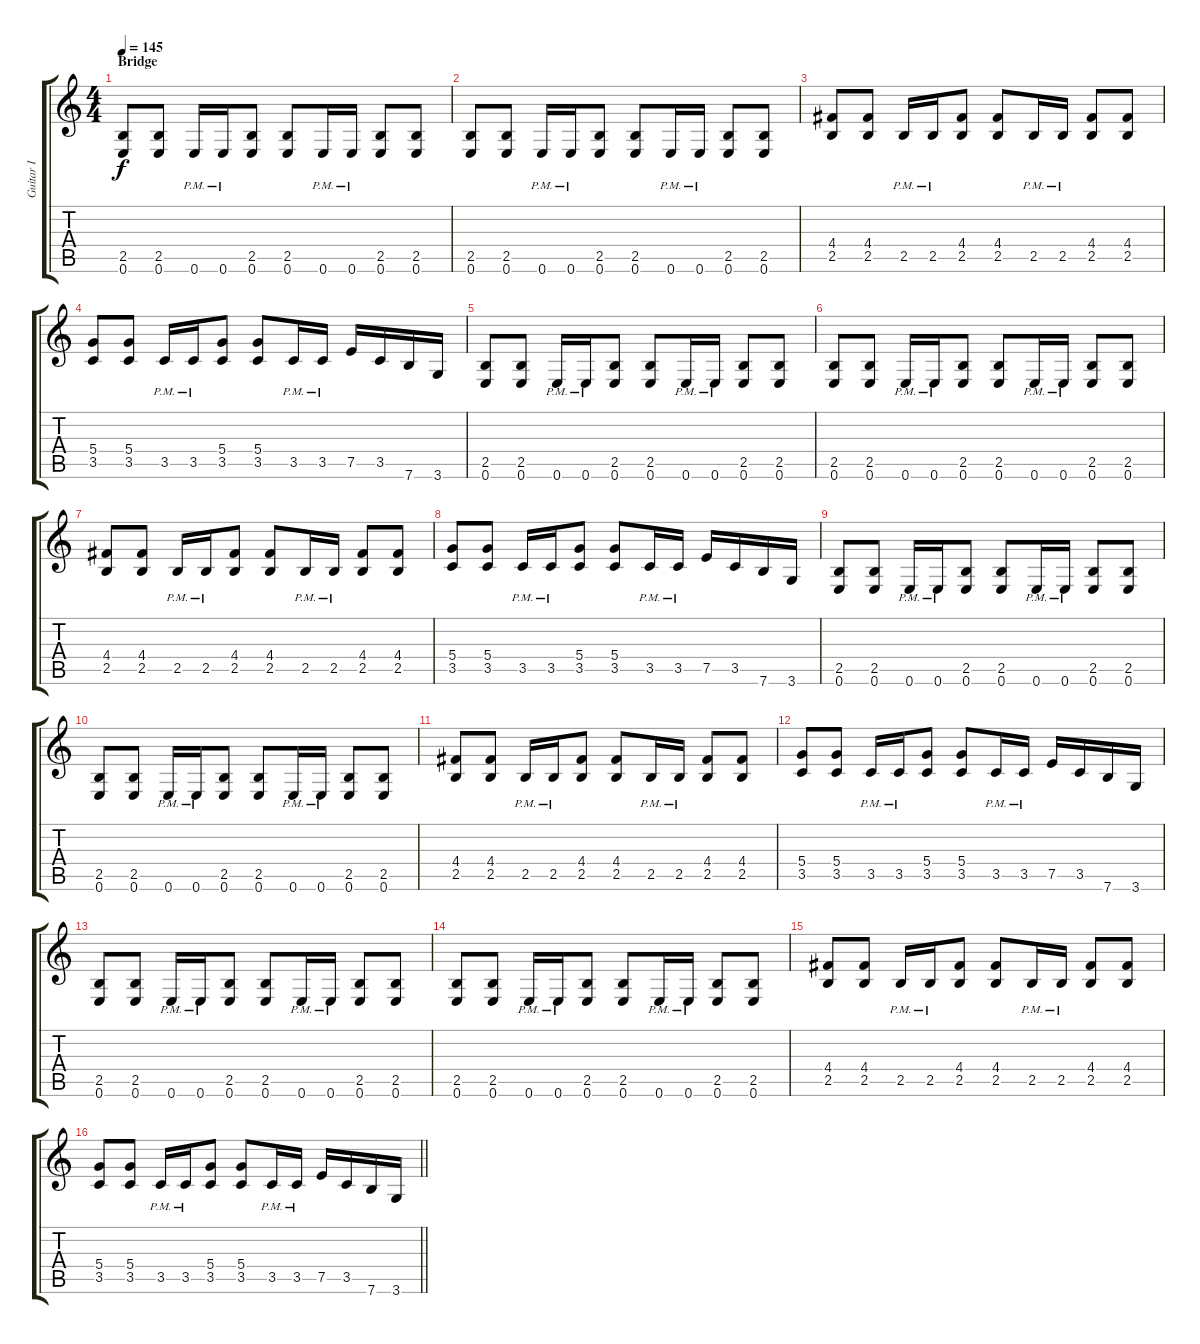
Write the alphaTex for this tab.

\track ("Guitar I" "Guitar I") {instrument distortionguitar}
\staff {score tabs}
\tuning (E4 B3 G3 D3 A2 E2) {hide}
\ts (4 4)
\section ("" "Bridge")
\tempo 145
\clef g2
\ks c
(2.5 0.6).8{dy f} (2.5 0.6).8 0.6{pm}.16 0.6{pm}.16 (2.5 0.6).8 (2.5 0.6).8 0.6{pm}.16 0.6{pm}.16 (2.5 0.6).8 (2.5 0.6).8 |
(2.5 0.6).8 (2.5 0.6).8 0.6{pm}.16 0.6{pm}.16 (2.5 0.6).8 (2.5 0.6).8 0.6{pm}.16 0.6{pm}.16 (2.5 0.6).8 (2.5 0.6).8 |
(4.4 2.5).8 (4.4 2.5).8 2.5{pm}.16 2.5{pm}.16 (4.4 2.5).8 (4.4 2.5).8 2.5{pm}.16 2.5{pm}.16 (4.4 2.5).8 (4.4 2.5).8 |
(5.4 3.5).8 (5.4 3.5).8 3.5{pm}.16 3.5{pm}.16 (5.4 3.5).8 (5.4 3.5).8 3.5{pm}.16 3.5{pm}.16 7.5.16 3.5.16 7.6.16 3.6.16 |
(2.5 0.6).8 (2.5 0.6).8 0.6{pm}.16 0.6{pm}.16 (2.5 0.6).8 (2.5 0.6).8 0.6{pm}.16 0.6{pm}.16 (2.5 0.6).8 (2.5 0.6).8 |
(2.5 0.6).8 (2.5 0.6).8 0.6{pm}.16 0.6{pm}.16 (2.5 0.6).8 (2.5 0.6).8 0.6{pm}.16 0.6{pm}.16 (2.5 0.6).8 (2.5 0.6).8 |
(4.4 2.5).8 (4.4 2.5).8 2.5{pm}.16 2.5{pm}.16 (4.4 2.5).8 (4.4 2.5).8 2.5{pm}.16 2.5{pm}.16 (4.4 2.5).8 (4.4 2.5).8 |
(5.4 3.5).8 (5.4 3.5).8 3.5{pm}.16 3.5{pm}.16 (5.4 3.5).8 (5.4 3.5).8 3.5{pm}.16 3.5{pm}.16 7.5.16 3.5.16 7.6.16 3.6.16 |
(2.5 0.6).8 (2.5 0.6).8 0.6{pm}.16 0.6{pm}.16 (2.5 0.6).8 (2.5 0.6).8 0.6{pm}.16 0.6{pm}.16 (2.5 0.6).8 (2.5 0.6).8 |
(2.5 0.6).8 (2.5 0.6).8 0.6{pm}.16 0.6{pm}.16 (2.5 0.6).8 (2.5 0.6).8 0.6{pm}.16 0.6{pm}.16 (2.5 0.6).8 (2.5 0.6).8 |
(4.4 2.5).8 (4.4 2.5).8 2.5{pm}.16 2.5{pm}.16 (4.4 2.5).8 (4.4 2.5).8 2.5{pm}.16 2.5{pm}.16 (4.4 2.5).8 (4.4 2.5).8 |
(5.4 3.5).8 (5.4 3.5).8 3.5{pm}.16 3.5{pm}.16 (5.4 3.5).8 (5.4 3.5).8 3.5{pm}.16 3.5{pm}.16 7.5.16 3.5.16 7.6.16 3.6.16 |
(2.5 0.6).8 (2.5 0.6).8 0.6{pm}.16 0.6{pm}.16 (2.5 0.6).8 (2.5 0.6).8 0.6{pm}.16 0.6{pm}.16 (2.5 0.6).8 (2.5 0.6).8 |
(2.5 0.6).8 (2.5 0.6).8 0.6{pm}.16 0.6{pm}.16 (2.5 0.6).8 (2.5 0.6).8 0.6{pm}.16 0.6{pm}.16 (2.5 0.6).8 (2.5 0.6).8 |
(4.4 2.5).8 (4.4 2.5).8 2.5{pm}.16 2.5{pm}.16 (4.4 2.5).8 (4.4 2.5).8 2.5{pm}.16 2.5{pm}.16 (4.4 2.5).8 (4.4 2.5).8 |
\barLineRight lightlight
(5.4 3.5).8 (5.4 3.5).8 3.5{pm}.16 3.5{pm}.16 (5.4 3.5).8 (5.4 3.5).8 3.5{pm}.16 3.5{pm}.16 7.5.16 3.5.16 7.6.16 3.6.16
